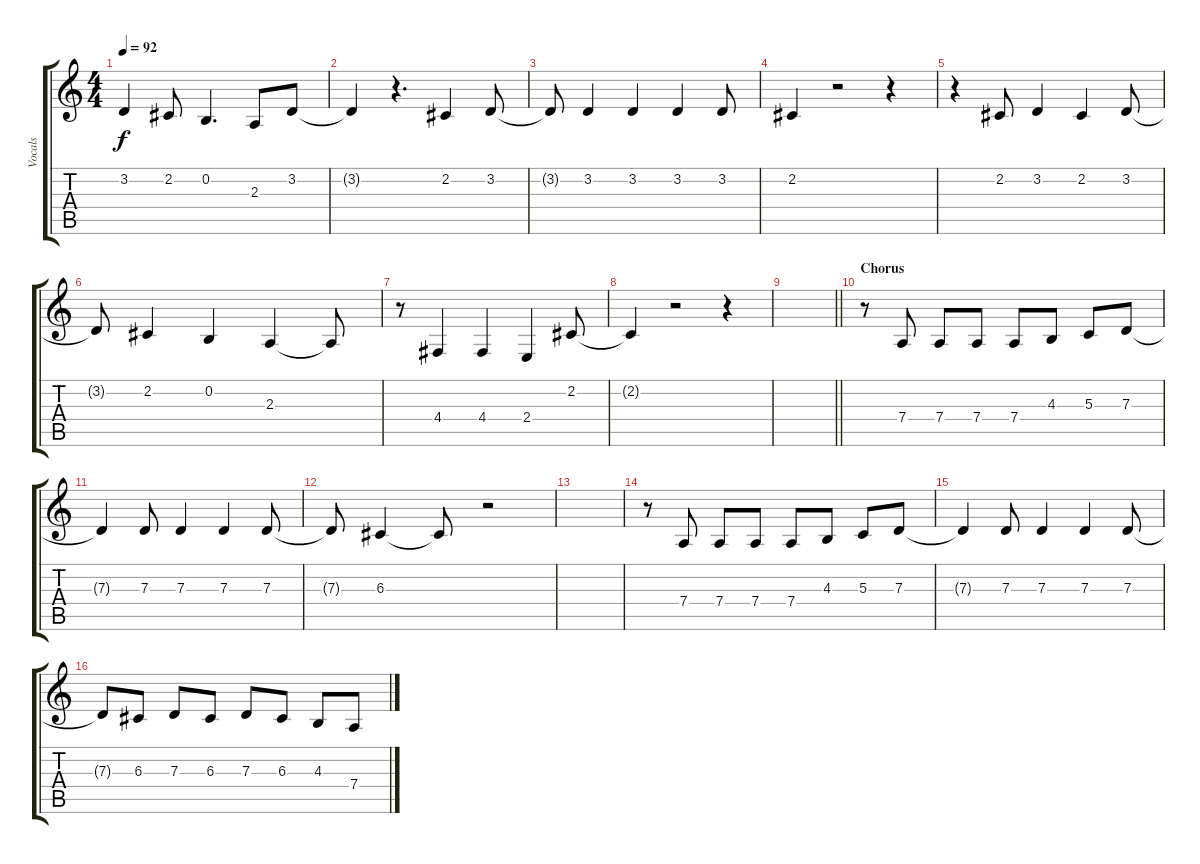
\track ("Vocals" "Vocals") {instrument clarinet}
\staff {score tabs}
\tuning (E4 B3 G3 D3 A2 E2) {hide}
\ts (4 4)
\tempo 92
\clef g2
\ks c
3.2{t}.4{dy f} 2.2.8 0.2.4{d} 2.3.8 3.2.8 |
3.2{t}.4 r.4{d} 2.2.4 3.2.8 |
3.2{t}.8 3.2.4 3.2.4 3.2.4 3.2.8 |
2.2.4 r.2 r.4 |
r.4 2.2.8 3.2.4 2.2.4 3.2.8 |
3.2{t}.8 2.2.4 0.2.4 2.3.4 2.3{t}.8 |
r.8 4.4.4 4.4.4 2.4.4 2.2.8 |
2.2{t}.4 r.2 r.4 |
\barLineRight lightlight
|
\section ("" "Chorus")
r.8 7.4.8 7.4.8 7.4.8 7.4.8 4.3.8 5.3.8 7.3.8 |
7.3{t}.4 7.3.8 7.3.4 7.3.4 7.3.8 |
7.3{t}.8 6.3.4 6.3{t}.8 r.2 |
|
r.8 7.4.8 7.4.8 7.4.8 7.4.8 4.3.8 5.3.8 7.3.8 |
7.3{t}.4 7.3.8 7.3.4 7.3.4 7.3.8 |
7.3{t}.8 6.3.8 7.3.8 6.3.8 7.3.8 6.3.8 4.3.8 7.4.8
